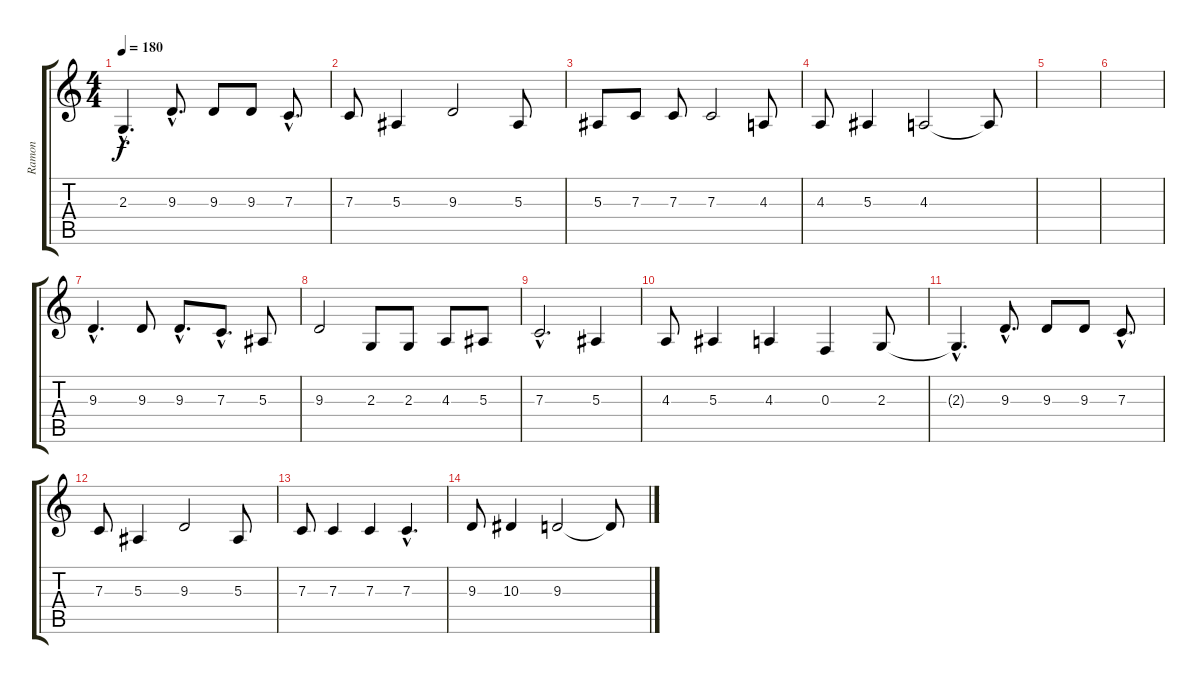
\track ("Ramon" "Ramon") {instrument lead6voice}
\staff {score tabs}
\tuning (D4 A3 F3 C3 G2 D2) {hide}
\ts (4 4)
\tempo 180
\clef g2
\ks c
2.3{hac t}.4{d dy f} 9.3{hac}.8{d} 9.3.8 9.3.8 7.3{hac}.8{d} |
7.3.8 5.3.4 9.3.2 5.3.8 |
5.3.8 7.3.8 7.3.8 7.3.2 4.3.8 |
4.3.8 5.3.4 4.3.2 4.3{t}.8 |
|
|
9.3{hac}.4{d} 9.3.8 9.3{hac}.8{d} 7.3{hac}.8{d} 5.3.8 |
9.3.2 2.3.8 2.3.8 4.3.8 5.3.8 |
7.3{hac}.2{d} 5.3.4 |
4.3.8 5.3.4 4.3.4 0.3.4 2.3.8 |
2.3{hac t}.4{d} 9.3{hac}.8{d} 9.3.8 9.3.8 7.3{hac}.8{d} |
7.3.8 5.3.4 9.3.2 5.3.8 |
7.3.8 7.3.4 7.3.4 7.3{hac}.4{d} |
9.3.8 10.3.4 9.3.2 9.3{t}.8
